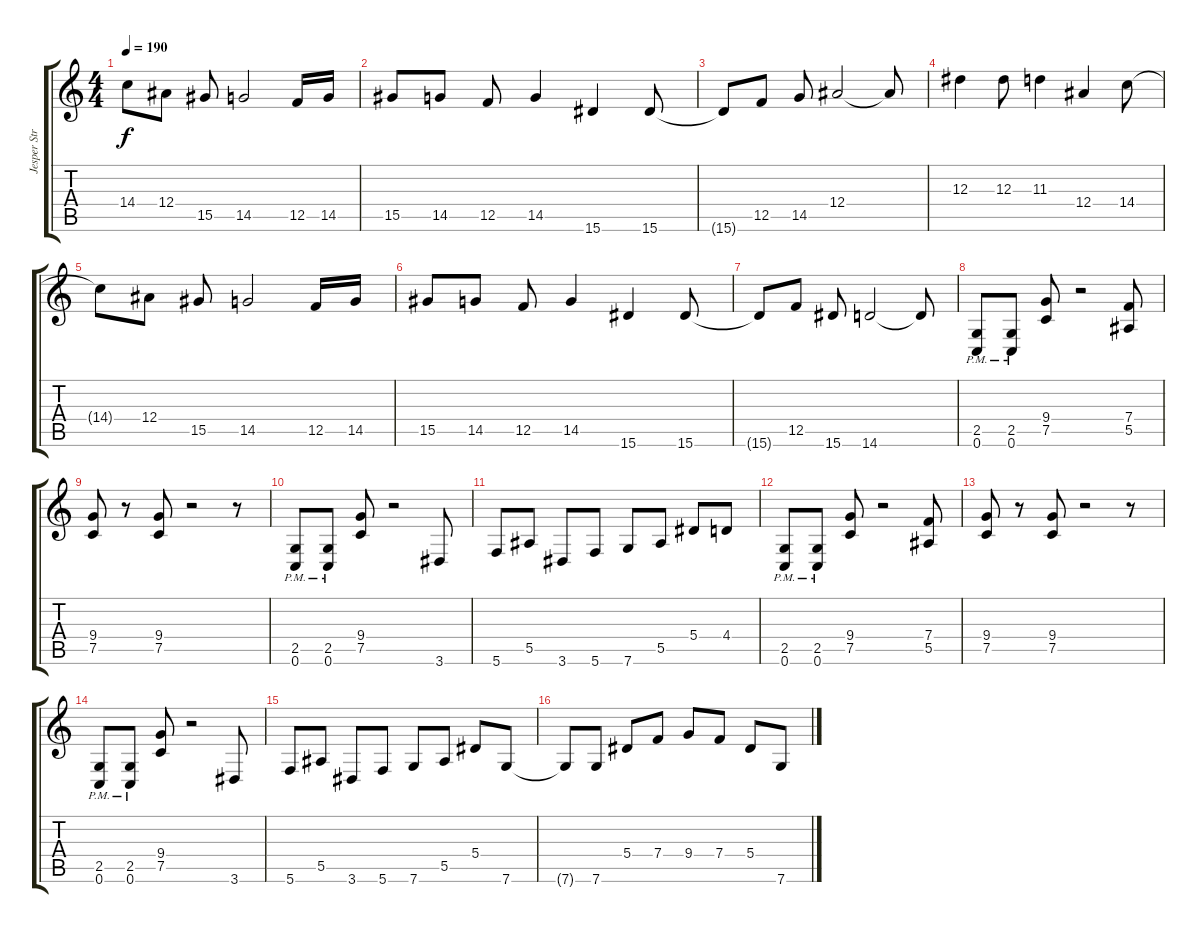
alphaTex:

\track ("Jesper Strömblad" "Jesper Str") {instrument distortionguitar}
\staff {score tabs}
\tuning (C4 G3 Eb3 Bb2 F2 C2) {hide}
\ts (4 4)
\tempo 190
\clef g2
\ks c
14.4{t}.8{dy f} 12.4.8 15.5.8 14.5.2 12.5.16 14.5.16 |
15.5.8 14.5.8 12.5.8 14.5.4 15.6.4 15.6.8 |
15.6{t}.8 12.5.8 14.5.8 12.4.2 12.4{t}.8 |
12.3.4 12.3.8 11.3.4 12.4.4 14.4.8 |
14.4{t}.8 12.4.8 15.5.8 14.5.2 12.5.16 14.5.16 |
15.5.8 14.5.8 12.5.8 14.5.4 15.6.4 15.6.8 |
15.6{t}.8 12.5.8 15.6.8 14.6.2 14.6{t}.8 |
(2.5{pm} 0.6{pm}).8 (2.5{pm} 0.6{pm}).8 (9.4 7.5).8 r.2 (7.4 5.5).8 |
(9.4 7.5).8 r.8 (9.4 7.5).8 r.2 r.8 |
(2.5{pm} 0.6{pm}).8 (2.5{pm} 0.6{pm}).8 (9.4 7.5).8 r.2 3.6.8 |
5.6.8 5.5.8 3.6.8 5.6.8 7.6.8 5.5.8 5.4.8 4.4.8 |
(2.5{pm} 0.6{pm}).8 (2.5{pm} 0.6{pm}).8 (9.4 7.5).8 r.2 (7.4 5.5).8 |
(9.4 7.5).8 r.8 (9.4 7.5).8 r.2 r.8 |
(2.5{pm} 0.6{pm}).8 (2.5{pm} 0.6{pm}).8 (9.4 7.5).8 r.2 3.6.8 |
5.6.8 5.5.8 3.6.8 5.6.8 7.6.8 5.5.8 5.4.8 7.6.8 |
7.6{t}.8 7.6.8 5.4.8 7.4.8 9.4.8 7.4.8 5.4.8 7.6.8
